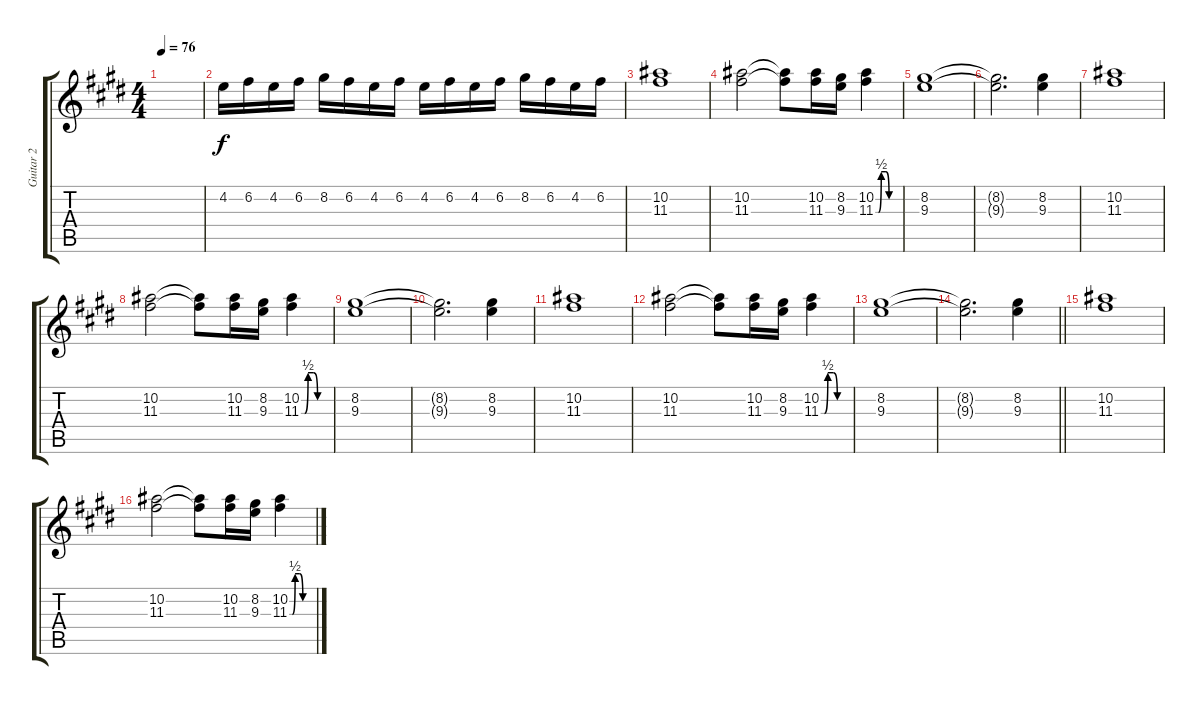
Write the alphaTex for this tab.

\track ("Guitar 2" "Guitar 2") {instrument distortionguitar}
\staff {score tabs}
\tuning (E4 C4 G3 C3 G2 C2) {hide}
\ts (4 4)
\tempo 76
\clef g2
\ks e
|
4.2.16 6.2.16 4.2.16 6.2.16 8.2.16 6.2.16 4.2.16 6.2.16 4.2.16 6.2.16 4.2.16 6.2.16 8.2.16 6.2.16 4.2.16 6.2.16 |
(10.2 11.3).1 |
(10.2 11.3).2 (10.2{t} 11.3{t}).8 (10.2 11.3).16 (8.2 9.3).16 (10.2 11.3{be (custom 0 0 7 0 14 2 26 2 34 0 45 0 60 0)}).4 |
(8.2 9.3).1 |
(8.2{t} 9.3{t}).2{d} (8.2 9.3).4 |
(10.2 11.3).1 |
(10.2 11.3).2 (10.2{t} 11.3{t}).8 (10.2 11.3).16 (8.2 9.3).16 (10.2 11.3{be (custom 0 0 7 0 14 2 26 2 34 0 45 0 60 0)}).4 |
(8.2 9.3).1 |
(8.2{t} 9.3{t}).2{d} (8.2 9.3).4 |
(10.2 11.3).1 |
(10.2 11.3).2 (10.2{t} 11.3{t}).8 (10.2 11.3).16 (8.2 9.3).16 (10.2 11.3{be (custom 0 0 7 0 14 2 26 2 34 0 45 0 60 0)}).4 |
(8.2 9.3).1 |
\barLineRight lightlight
(8.2{t} 9.3{t}).2{d} (8.2 9.3).4 |
(10.2 11.3).1 |
(10.2 11.3).2 (10.2{t} 11.3{t}).8 (10.2 11.3).16 (8.2 9.3).16 (10.2 11.3{be (custom 0 0 7 0 14 2 26 2 34 0 45 0 60 0)}).4
